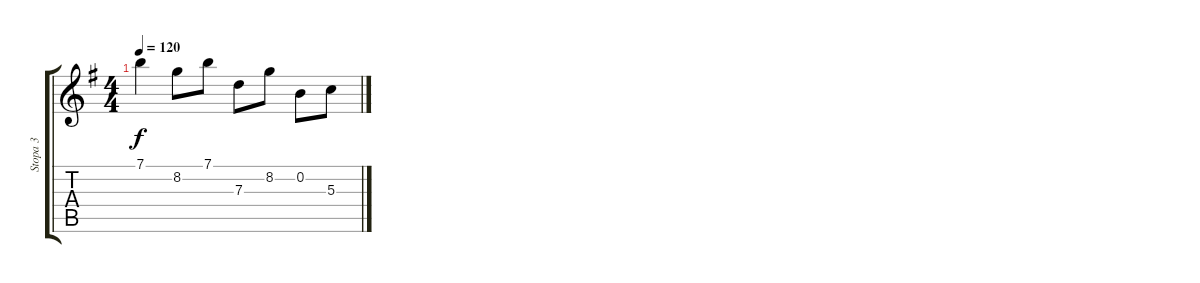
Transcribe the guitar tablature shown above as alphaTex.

\track ("Stopa 3" "Stopa 3") {instrument acousticguitarsteel}
\staff {score tabs}
\tuning (E4 B3 G3 D3 A2 E2) {hide}
\ts (4 4)
\tempo 120
\clef g2
\ks g
7.1.4{dy f} 8.2.8 7.1.8 7.3.8 8.2.8 0.2.8 5.3.8
